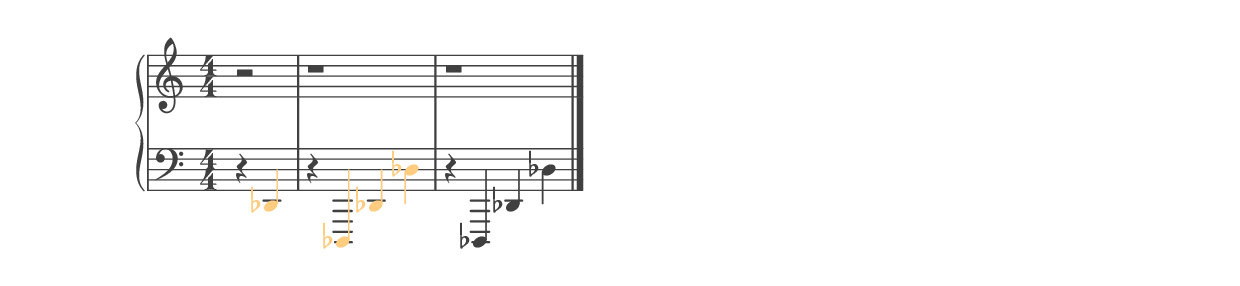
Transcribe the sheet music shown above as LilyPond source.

%% ----------------------------------------------------------------------------
%% Generated on: 2018 December 27
%% Note Name: D2b
%% Octave: 2
%% Clef: bass
%% Filename: 026-17-2-bass-D2b
%% ----------------------------------------------------------------------------

\version "2.19.82"

\include "../piano_note_colors.ly"

\header {
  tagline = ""
}

upper = {
  \clef treble
  \numericTimeSignature
  \override NoteHead.color = #colorized-note
  \override Stem.color = #colorized-note
  \override Accidental.color = #colorized-note
  % treble note in color
  r2
  % treble octave in color
  r1
  \override NoteHead.color = #default-black
  \override Stem.color = #default-black
  \override Accidental.color = #default-black
  % treble octave repeat in black
  r1
  \bar "|."
}

lower = {
  \clef bass
  \numericTimeSignature
  \override NoteHead.color = #colorized-note
  \override Stem.color = #colorized-note
  \override Accidental.color = #colorized-note
  % bass note in color
  r4 des,4
  % bass octave in color
  r4 des,,4 des,4 des4
  \override NoteHead.color = #default-black
  \override Stem.color = #default-black
  \override Accidental.color = #default-black
  % bass octave repeat in black
  r4 des,,4 des,4 des4
}

\score {
  \new PianoStaff <<
    \context Score
    \applyContext #(override-color-for-all-grobs default-black)
    \time 4/4
    \partial 2
    \new Staff = upper { \upper }
    \new Staff = lower { \lower }
  >>
  \layout { }
  \midi { }
}